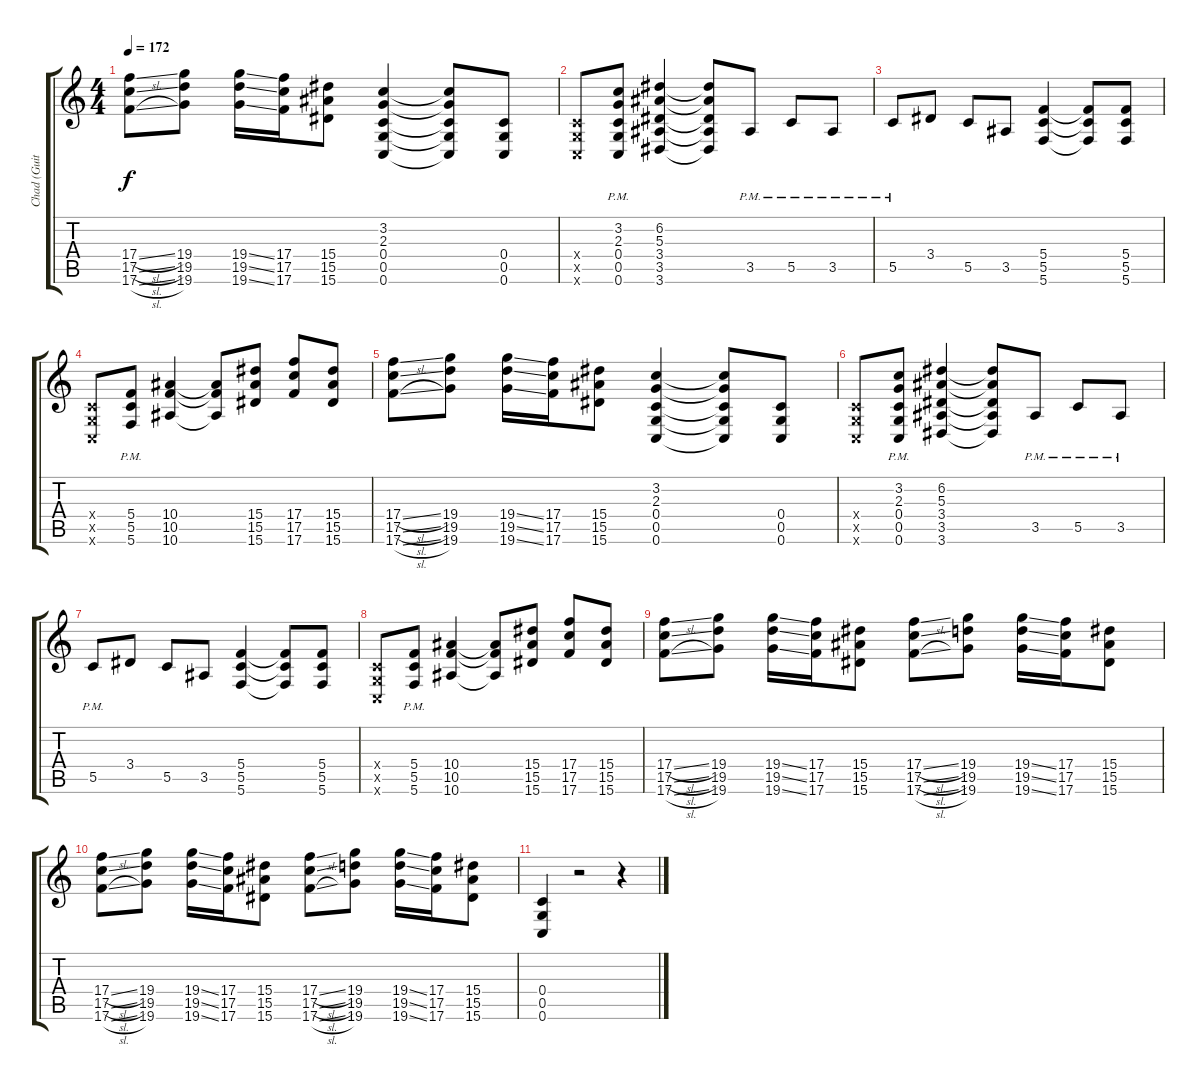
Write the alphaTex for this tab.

\track ("Chad (Guitarra 1)" "Chad (Guit") {instrument distortionguitar}
\staff {score tabs}
\tuning (D4 A3 F3 C3 G2 C2) {hide}
\ts (4 4)
\tempo 172
\clef g2
\ks c
(17.4{sl} 17.5{sl} 17.6{sl}).8{dy f} (19.4 19.5 19.6).8 (19.4{ss} 19.5{ss} 19.6{ss}).16 (17.4 17.5 17.6).16 (15.4 15.5 15.6).8 (3.2 2.3 0.4 0.5 0.6).4 (3.2{t} 2.3{t} 0.4{t} 0.5{t} 0.6{t}).8 (0.4 0.5 0.6).8 |
(0.4{x} 0.5{x} 0.6{x}).8 (3.2{pm} 2.3{pm} 0.4{pm} 0.5{pm} 0.6{pm}).8 (6.2 5.3 3.4 3.5 3.6).4 (6.2{t} 5.3{t} 3.4{t} 3.5{t} 3.6{t}).8 3.5{pm}.8 5.5{pm}.8 3.5{pm}.8 |
5.5{pm}.8 3.4.8 5.5.8 3.5.8 (5.4 5.5 5.6).4 (5.4{t} 5.5{t} 5.6{t}).8 (5.4 5.5 5.6).8 |
(0.4{x} 0.5{x} 0.6{x}).8 (5.4{pm} 5.5{pm} 5.6{pm}).8 (10.4 10.5 10.6).4 (10.4{t} 10.5{t} 10.6{t}).8 (15.4 15.5 15.6).8 (17.4 17.5 17.6).8 (15.4 15.5 15.6).8 |
(17.4{sl} 17.5{sl} 17.6{sl}).8 (19.4 19.5 19.6).8 (19.4{ss} 19.5{ss} 19.6{ss}).16 (17.4 17.5 17.6).16 (15.4 15.5 15.6).8 (3.2 2.3 0.4 0.5 0.6).4 (3.2{t} 2.3{t} 0.4{t} 0.5{t} 0.6{t}).8 (0.4 0.5 0.6).8 |
(0.4{x} 0.5{x} 0.6{x}).8 (3.2{pm} 2.3{pm} 0.4{pm} 0.5{pm} 0.6{pm}).8 (6.2 5.3 3.4 3.5 3.6).4 (6.2{t} 5.3{t} 3.4{t} 3.5{t} 3.6{t}).8 3.5{pm}.8 5.5{pm}.8 3.5{pm}.8 |
5.5{pm}.8 3.4.8 5.5.8 3.5.8 (5.4 5.5 5.6).4 (5.4{t} 5.5{t} 5.6{t}).8 (5.4 5.5 5.6).8 |
(0.4{x} 0.5{x} 0.6{x}).8 (5.4{pm} 5.5{pm} 5.6{pm}).8 (10.4 10.5 10.6).4 (10.4{t} 10.5{t} 10.6{t}).8 (15.4 15.5 15.6).8 (17.4 17.5 17.6).8 (15.4 15.5 15.6).8 |
(17.4{sl} 17.5{sl} 17.6{sl}).8 (19.4 19.5 19.6).8 (19.4{ss} 19.5{ss} 19.6{ss}).16 (17.4 17.5 17.6).16 (15.4 15.5 15.6).8 (17.4{sl} 17.5{sl} 17.6{sl}).8 (19.4 19.5 19.6).8 (19.4{ss} 19.5{ss} 19.6{ss}).16 (17.4 17.5 17.6).16 (15.4 15.5 15.6).8 |
(17.4{sl} 17.5{sl} 17.6{sl}).8 (19.4 19.5 19.6).8 (19.4{ss} 19.5{ss} 19.6{ss}).16 (17.4 17.5 17.6).16 (15.4 15.5 15.6).8 (17.4{sl} 17.5{sl} 17.6{sl}).8 (19.4 19.5 19.6).8 (19.4{ss} 19.5{ss} 19.6{ss}).16 (17.4 17.5 17.6).16 (15.4 15.5 15.6).8 |
(0.4 0.5 0.6).4 r.2 r.4
